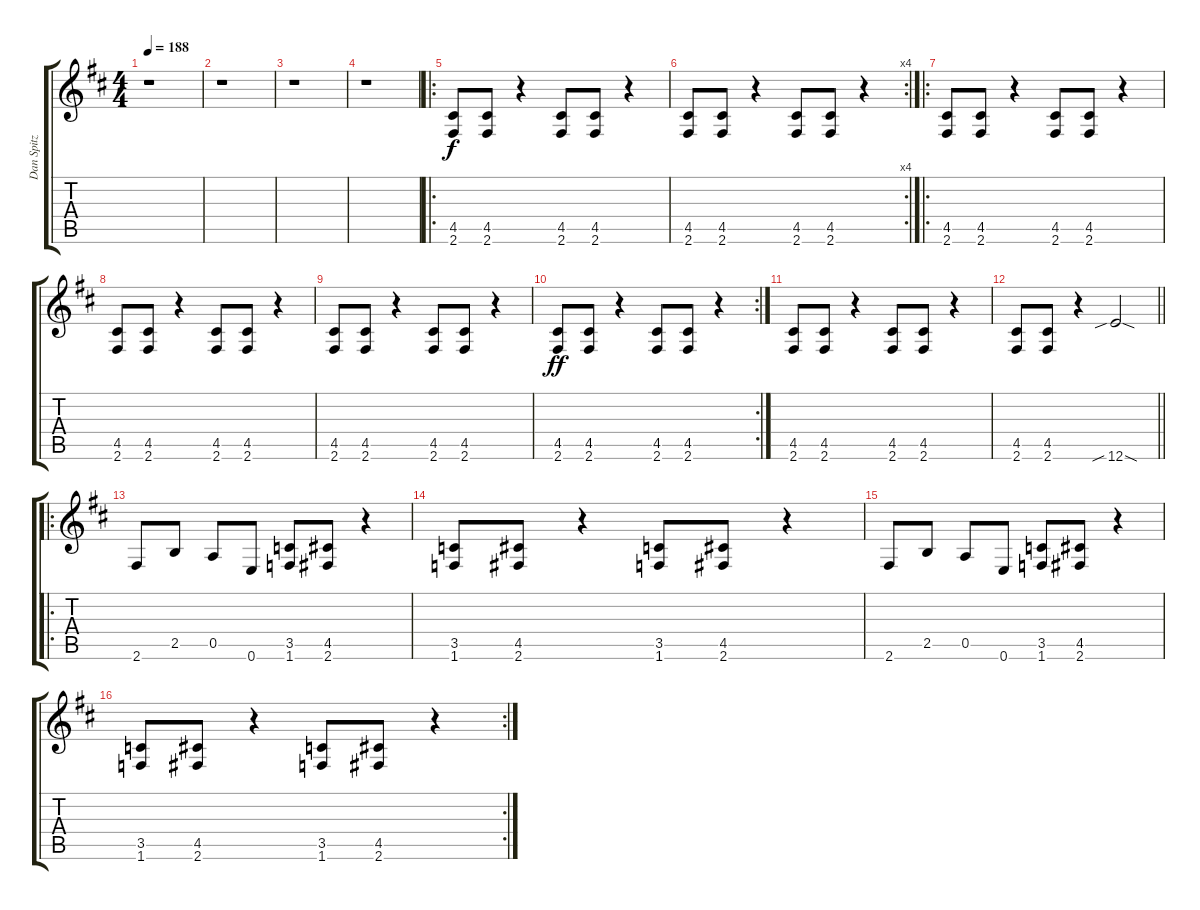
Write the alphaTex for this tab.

\track ("Dan Spitz" "Dan Spitz") {instrument distortionguitar}
\staff {score tabs}
\tuning (E4 B3 G3 D3 A2 E2) {hide}
\ts (4 4)
\tempo 188
\clef g2
\ks d
r.1{dy f instrument distortionguitar} |
r.1 |
r.1 |
r.1 |
\ro
(4.5 2.6).8 (4.5 2.6).8 r.4 (4.5 2.6).8 (4.5 2.6).8 r.4 |
\rc 4
(4.5 2.6).8 (4.5 2.6).8 r.4 (4.5 2.6).8 (4.5 2.6).8 r.4 |
\ro
(4.5 2.6).8 (4.5 2.6).8 r.4 (4.5 2.6).8 (4.5 2.6).8 r.4 |
(4.5 2.6).8 (4.5 2.6).8 r.4 (4.5 2.6).8 (4.5 2.6).8 r.4 |
(4.5 2.6).8 (4.5 2.6).8 r.4 (4.5 2.6).8 (4.5 2.6).8 r.4 |
\rc 2
(4.5 2.6).8{dy ff} (4.5 2.6).8 r.4 (4.5 2.6).8 (4.5 2.6).8 r.4 |
(4.5 2.6).8 (4.5 2.6).8 r.4 (4.5 2.6).8 (4.5 2.6).8 r.4 |
\barLineRight lightlight
(4.5 2.6).8 (4.5 2.6).8 r.4 12.6{sib sod}.2 |
\ro
2.6.8 2.5.8 0.5.8 0.6.8 (3.5 1.6).8 (4.5 2.6).8 r.4 |
(3.5 1.6).8 (4.5 2.6).8 r.4 (3.5 1.6).8 (4.5 2.6).8 r.4 |
2.6.8 2.5.8 0.5.8 0.6.8 (3.5 1.6).8 (4.5 2.6).8 r.4 |
\rc 2
(3.5 1.6).8 (4.5 2.6).8 r.4 (3.5 1.6).8 (4.5 2.6).8 r.4
